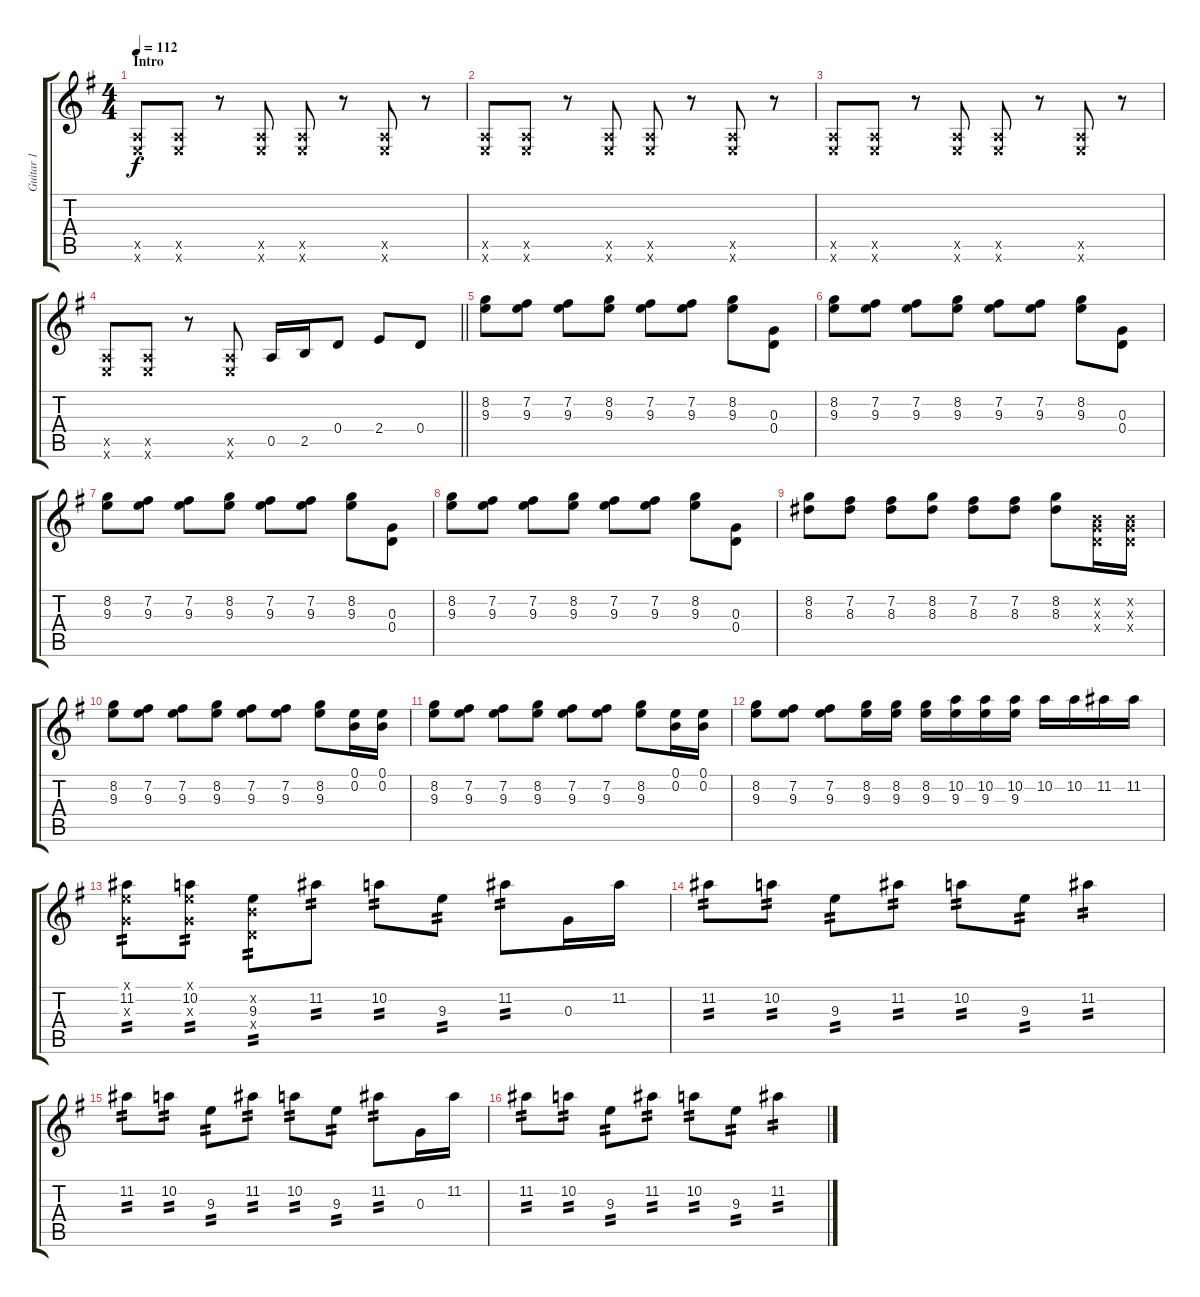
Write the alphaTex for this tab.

\track ("Guitar 1" "Guitar 1") {instrument acousticguitarsteel}
\staff {score tabs}
\tuning (E4 B3 G3 D3 A2 E2) {hide}
\ts (4 4)
\section ("" "Intro")
\tempo 112
\clef g2
\ks g
(0.5{x} 0.6{x}).8{dy f instrument acousticguitarsteel} (0.5{x} 0.6{x}).8 r.8 (0.5{x} 0.6{x}).8 (0.5{x} 0.6{x}).8 r.8 (0.5{x} 0.6{x}).8 r.8 |
(0.5{x} 0.6{x}).8 (0.5{x} 0.6{x}).8 r.8 (0.5{x} 0.6{x}).8 (0.5{x} 0.6{x}).8 r.8 (0.5{x} 0.6{x}).8 r.8 |
(0.5{x} 0.6{x}).8 (0.5{x} 0.6{x}).8 r.8 (0.5{x} 0.6{x}).8 (0.5{x} 0.6{x}).8 r.8 (0.5{x} 0.6{x}).8 r.8 |
\barLineRight lightlight
(0.5{x} 0.6{x}).8 (0.5{x} 0.6{x}).8 r.8 (0.5{x} 0.6{x}).8 0.5.16 2.5.16 0.4.8 2.4.8 0.4.8 |
(8.2 9.3).8 (7.2 9.3).8 (7.2 9.3).8 (8.2 9.3).8 (7.2 9.3).8 (7.2 9.3).8 (8.2 9.3).8 (0.3 0.4).8 |
(8.2 9.3).8 (7.2 9.3).8 (7.2 9.3).8 (8.2 9.3).8 (7.2 9.3).8 (7.2 9.3).8 (8.2 9.3).8 (0.3 0.4).8 |
(8.2 9.3).8 (7.2 9.3).8 (7.2 9.3).8 (8.2 9.3).8 (7.2 9.3).8 (7.2 9.3).8 (8.2 9.3).8 (0.3 0.4).8 |
(8.2 9.3).8 (7.2 9.3).8 (7.2 9.3).8 (8.2 9.3).8 (7.2 9.3).8 (7.2 9.3).8 (8.2 9.3).8 (0.3 0.4).8 |
(8.2 8.3).8 (7.2 8.3).8 (7.2 8.3).8 (8.2 8.3).8 (7.2 8.3).8 (7.2 8.3).8 (8.2 8.3).8 (0.2{x} 0.3{x} 0.4{x}).16 (0.2{x} 0.3{x} 0.4{x}).16 |
(8.2 9.3).8 (7.2 9.3).8 (7.2 9.3).8 (8.2 9.3).8 (7.2 9.3).8 (7.2 9.3).8 (8.2 9.3).8 (0.1 0.2).16 (0.1 0.2).16 |
(8.2 9.3).8 (7.2 9.3).8 (7.2 9.3).8 (8.2 9.3).8 (7.2 9.3).8 (7.2 9.3).8 (8.2 9.3).8 (0.1 0.2).16 (0.1 0.2).16 |
(8.2 9.3).8 (7.2 9.3).8 (7.2 9.3).8 (8.2 9.3).16 (8.2 9.3).16 (8.2 9.3).16 (10.2 9.3).16 (10.2 9.3).16 (10.2 9.3).16 10.2.16 10.2.16 11.2.16 11.2.16 |
(0.1{x} 11.2 0.3{x}).8{tp 2} (0.1{x} 10.2 0.3{x}).8{tp 2} (0.2{x} 9.3 0.4{x}).8{tp 2} 11.2.8{tp 2} 10.2.8{tp 2} 9.3.8{tp 2} 11.2.8{tp 2} 0.3.16 11.2.16 |
11.2.8{tp 2} 10.2.8{tp 2} 9.3.8{tp 2} 11.2.8{tp 2} 10.2.8{tp 2} 9.3.8{tp 2} 11.2.4{tp 2} |
11.2.8{tp 2} 10.2.8{tp 2} 9.3.8{tp 2} 11.2.8{tp 2} 10.2.8{tp 2} 9.3.8{tp 2} 11.2.8{tp 2} 0.3.16 11.2.16 |
11.2.8{tp 2} 10.2.8{tp 2} 9.3.8{tp 2} 11.2.8{tp 2} 10.2.8{tp 2} 9.3.8{tp 2} 11.2.4{tp 2}
